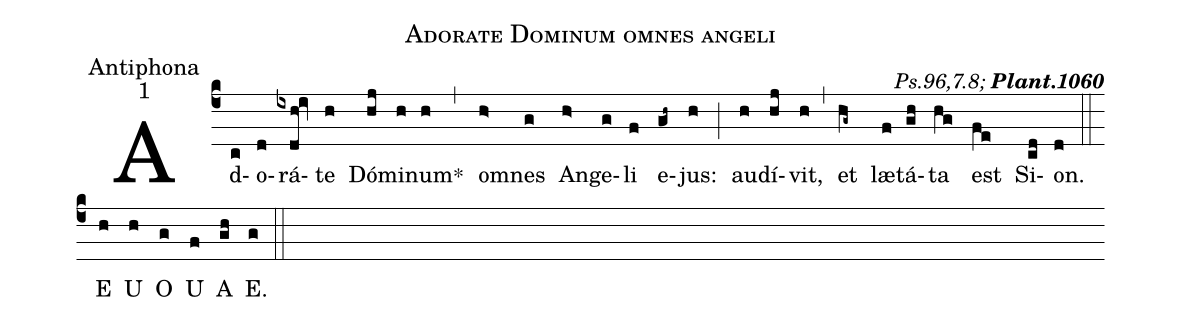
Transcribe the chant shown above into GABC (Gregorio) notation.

name:Adorate Dominum omnes angeli;
office-part:Antiphona;
mode:1;
commentary:{\itshape\mdseries Ps.96,7.8;\/}  {\bfseries Plant.1060};
%%
(c4) Ad(c)o(d)rá(ixdh!iv)te(h) Dó(hj)mi(h)num<sp>*</sp>(h) (,)o(h>)mnes(g) An(h>)ge(g)li(f) e(gh~)jus:(h) (;)
au(h)dí(hj)vit,(h) (,)
et(hg~) læ(f)tá(gh)ta(hg) est(fe) Si(cd)on.(d)  (::)
<eu> E(h) U(h) O(g) U(f) A(gh) E.(g) </eu> (::)
